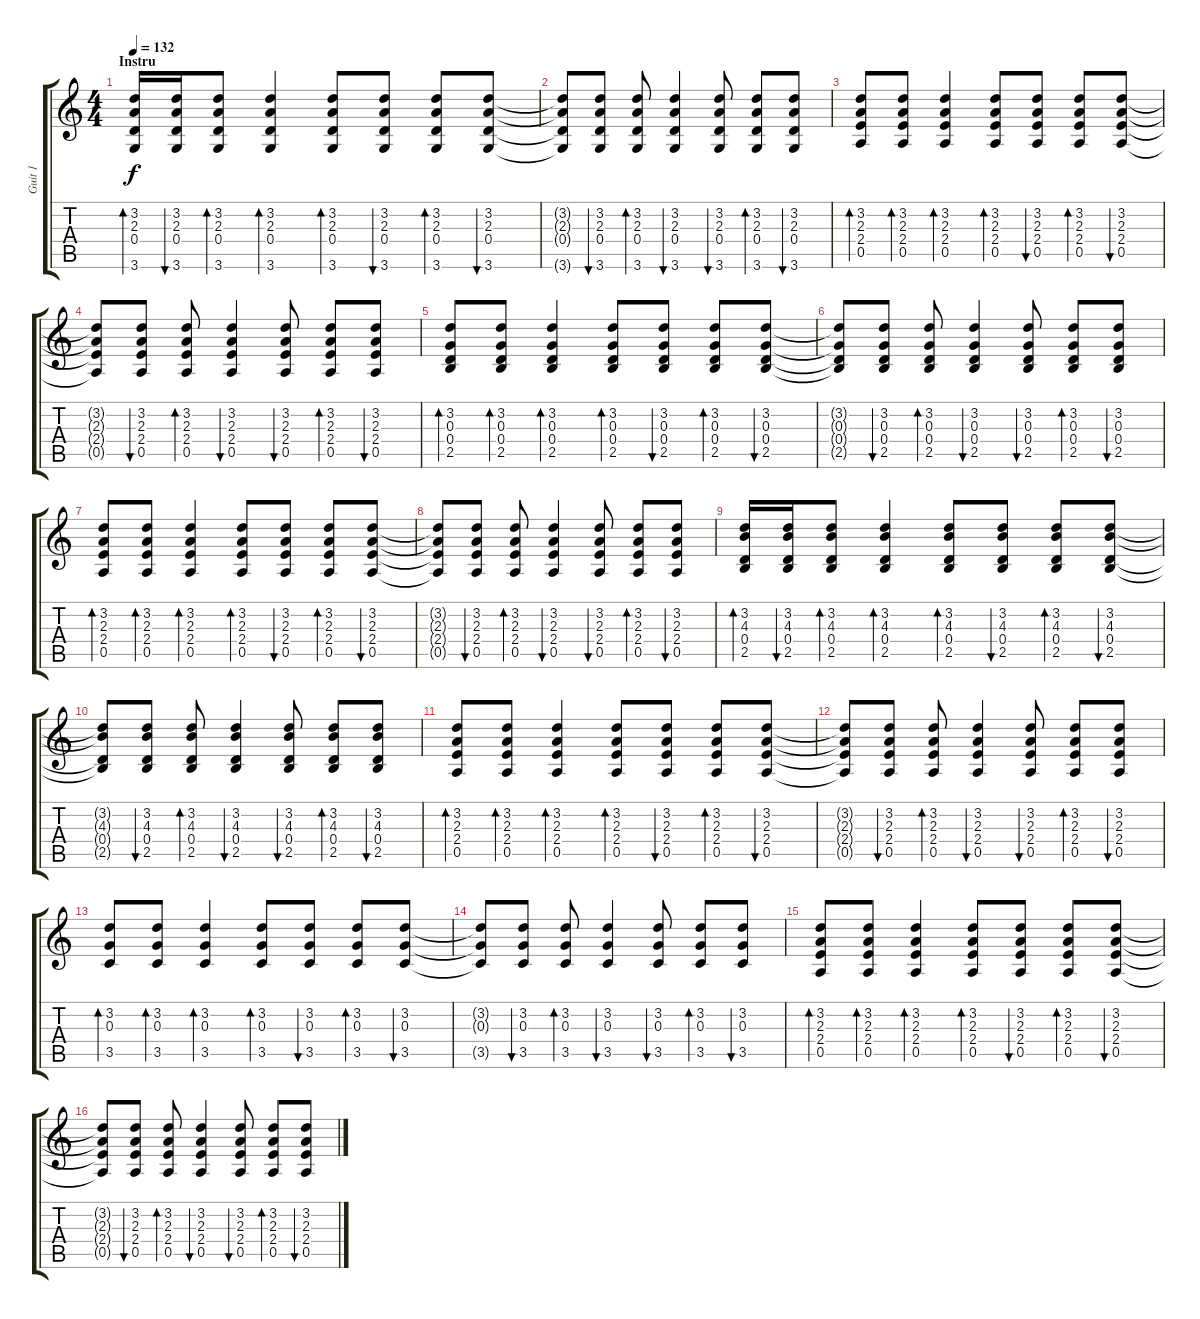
\track ("Guit 1" "Guit 1") {instrument overdrivenguitar}
\staff {score tabs}
\tuning (E4 B3 G3 D3 A2 E2) {hide}
\ts (4 4)
\section ("" "Instru")
\tempo 132
\clef g2
\ks c
(3.2 2.3 0.4 3.6).16{bd 30 dy f instrument overdrivenguitar} (3.2 2.3 0.4 3.6).16{bu 30} (3.2 2.3 0.4 3.6).8{bd 30} (3.2 2.3 0.4 3.6).4{bd 30} (3.2 2.3 0.4 3.6).8{bd 30} (3.2 2.3 0.4 3.6).8{bu 30} (3.2 2.3 0.4 3.6).8{bd 30} (3.2 2.3 0.4 3.6).8{bu 30} |
(3.2{t} 2.3{t} 0.4{t} 3.6{t}).8 (3.2 2.3 0.4 3.6).8{bu 30} (3.2 2.3 0.4 3.6).8{bd 30} (3.2 2.3 0.4 3.6).4{bu 30} (3.2 2.3 0.4 3.6).8{bu 30} (3.2 2.3 0.4 3.6).8{bd 30} (3.2 2.3 0.4 3.6).8{bu 30} |
(3.2 2.3 2.4 0.5).8{bd 30} (3.2 2.3 2.4 0.5).8{bd 30} (3.2 2.3 2.4 0.5).4{bd 30} (3.2 2.3 2.4 0.5).8{bd 30} (3.2 2.3 2.4 0.5).8{bu 30} (3.2 2.3 2.4 0.5).8{bd 30} (3.2 2.3 2.4 0.5).8{bu 30} |
(3.2{t} 2.3{t} 2.4{t} 0.5{t}).8 (3.2 2.3 2.4 0.5).8{bu 30} (3.2 2.3 2.4 0.5).8{bd 30} (3.2 2.3 2.4 0.5).4{bu 30} (3.2 2.3 2.4 0.5).8{bu 30} (3.2 2.3 2.4 0.5).8{bd 30} (3.2 2.3 2.4 0.5).8{bu 30} |
(3.2 0.3 0.4 2.5).8{bd 30} (3.2 0.3 0.4 2.5).8{bd 30} (3.2 0.3 0.4 2.5).4{bd 30} (3.2 0.3 0.4 2.5).8{bd 30} (3.2 0.3 0.4 2.5).8{bu 30} (3.2 0.3 0.4 2.5).8{bd 30} (3.2 0.3 0.4 2.5).8{bu 30} |
(3.2{t} 0.3{t} 0.4{t} 2.5{t}).8 (3.2 0.3 0.4 2.5).8{bu 30} (3.2 0.3 0.4 2.5).8{bd 30} (3.2 0.3 0.4 2.5).4{bu 30} (3.2 0.3 0.4 2.5).8{bu 30} (3.2 0.3 0.4 2.5).8{bd 30} (3.2 0.3 0.4 2.5).8{bu 30} |
(3.2 2.3 2.4 0.5).8{bd 30} (3.2 2.3 2.4 0.5).8{bd 30} (3.2 2.3 2.4 0.5).4{bd 30} (3.2 2.3 2.4 0.5).8{bd 30} (3.2 2.3 2.4 0.5).8{bu 30} (3.2 2.3 2.4 0.5).8{bd 30} (3.2 2.3 2.4 0.5).8{bu 30} |
(3.2{t} 2.3{t} 2.4{t} 0.5{t}).8 (3.2 2.3 2.4 0.5).8{bu 30} (3.2 2.3 2.4 0.5).8{bd 30} (3.2 2.3 2.4 0.5).4{bu 30} (3.2 2.3 2.4 0.5).8{bu 30} (3.2 2.3 2.4 0.5).8{bd 30} (3.2 2.3 2.4 0.5).8{bu 30} |
(3.2 4.3 0.4 2.5).16{bd 30} (3.2 4.3 0.4 2.5).16{bu 30} (3.2 4.3 0.4 2.5).8{bd 30} (3.2 4.3 0.4 2.5).4{bd 30} (3.2 4.3 0.4 2.5).8{bd 30} (3.2 4.3 0.4 2.5).8{bu 30} (3.2 4.3 0.4 2.5).8{bd 30} (3.2 4.3 0.4 2.5).8{bu 30} |
(3.2{t} 4.3{t} 0.4{t} 2.5{t}).8 (3.2 4.3 0.4 2.5).8{bu 30} (3.2 4.3 0.4 2.5).8{bd 30} (3.2 4.3 0.4 2.5).4{bu 30} (3.2 4.3 0.4 2.5).8{bu 30} (3.2 4.3 0.4 2.5).8{bd 30} (3.2 4.3 0.4 2.5).8{bu 30} |
(3.2 2.3 2.4 0.5).8{bd 30} (3.2 2.3 2.4 0.5).8{bd 30} (3.2 2.3 2.4 0.5).4{bd 30} (3.2 2.3 2.4 0.5).8{bd 30} (3.2 2.3 2.4 0.5).8{bu 30} (3.2 2.3 2.4 0.5).8{bd 30} (3.2 2.3 2.4 0.5).8{bu 30} |
(3.2{t} 2.3{t} 2.4{t} 0.5{t}).8 (3.2 2.3 2.4 0.5).8{bu 30} (3.2 2.3 2.4 0.5).8{bd 30} (3.2 2.3 2.4 0.5).4{bu 30} (3.2 2.3 2.4 0.5).8{bu 30} (3.2 2.3 2.4 0.5).8{bd 30} (3.2 2.3 2.4 0.5).8{bu 30} |
(3.2 0.3 3.5).8{bd 30} (3.2 0.3 3.5).8{bd 30} (3.2 0.3 3.5).4{bd 30} (3.2 0.3 3.5).8{bd 30} (3.2 0.3 3.5).8{bu 30} (3.2 0.3 3.5).8{bd 30} (3.2 0.3 3.5).8{bu 30} |
(3.2{t} 0.3{t} 3.5{t}).8 (3.2 0.3 3.5).8{bu 30} (3.2 0.3 3.5).8{bd 30} (3.2 0.3 3.5).4{bu 30} (3.2 0.3 3.5).8{bu 30} (3.2 0.3 3.5).8{bd 30} (3.2 0.3 3.5).8{bu 30} |
(3.2 2.3 2.4 0.5).8{bd 30} (3.2 2.3 2.4 0.5).8{bd 30} (3.2 2.3 2.4 0.5).4{bd 30} (3.2 2.3 2.4 0.5).8{bd 30} (3.2 2.3 2.4 0.5).8{bu 30} (3.2 2.3 2.4 0.5).8{bd 30} (3.2 2.3 2.4 0.5).8{bu 30} |
(3.2{t} 2.3{t} 2.4{t} 0.5{t}).8 (3.2 2.3 2.4 0.5).8{bu 30} (3.2 2.3 2.4 0.5).8{bd 30} (3.2 2.3 2.4 0.5).4{bu 30} (3.2 2.3 2.4 0.5).8{bu 30} (3.2 2.3 2.4 0.5).8{bd 30} (3.2 2.3 2.4 0.5).8{bu 30}
